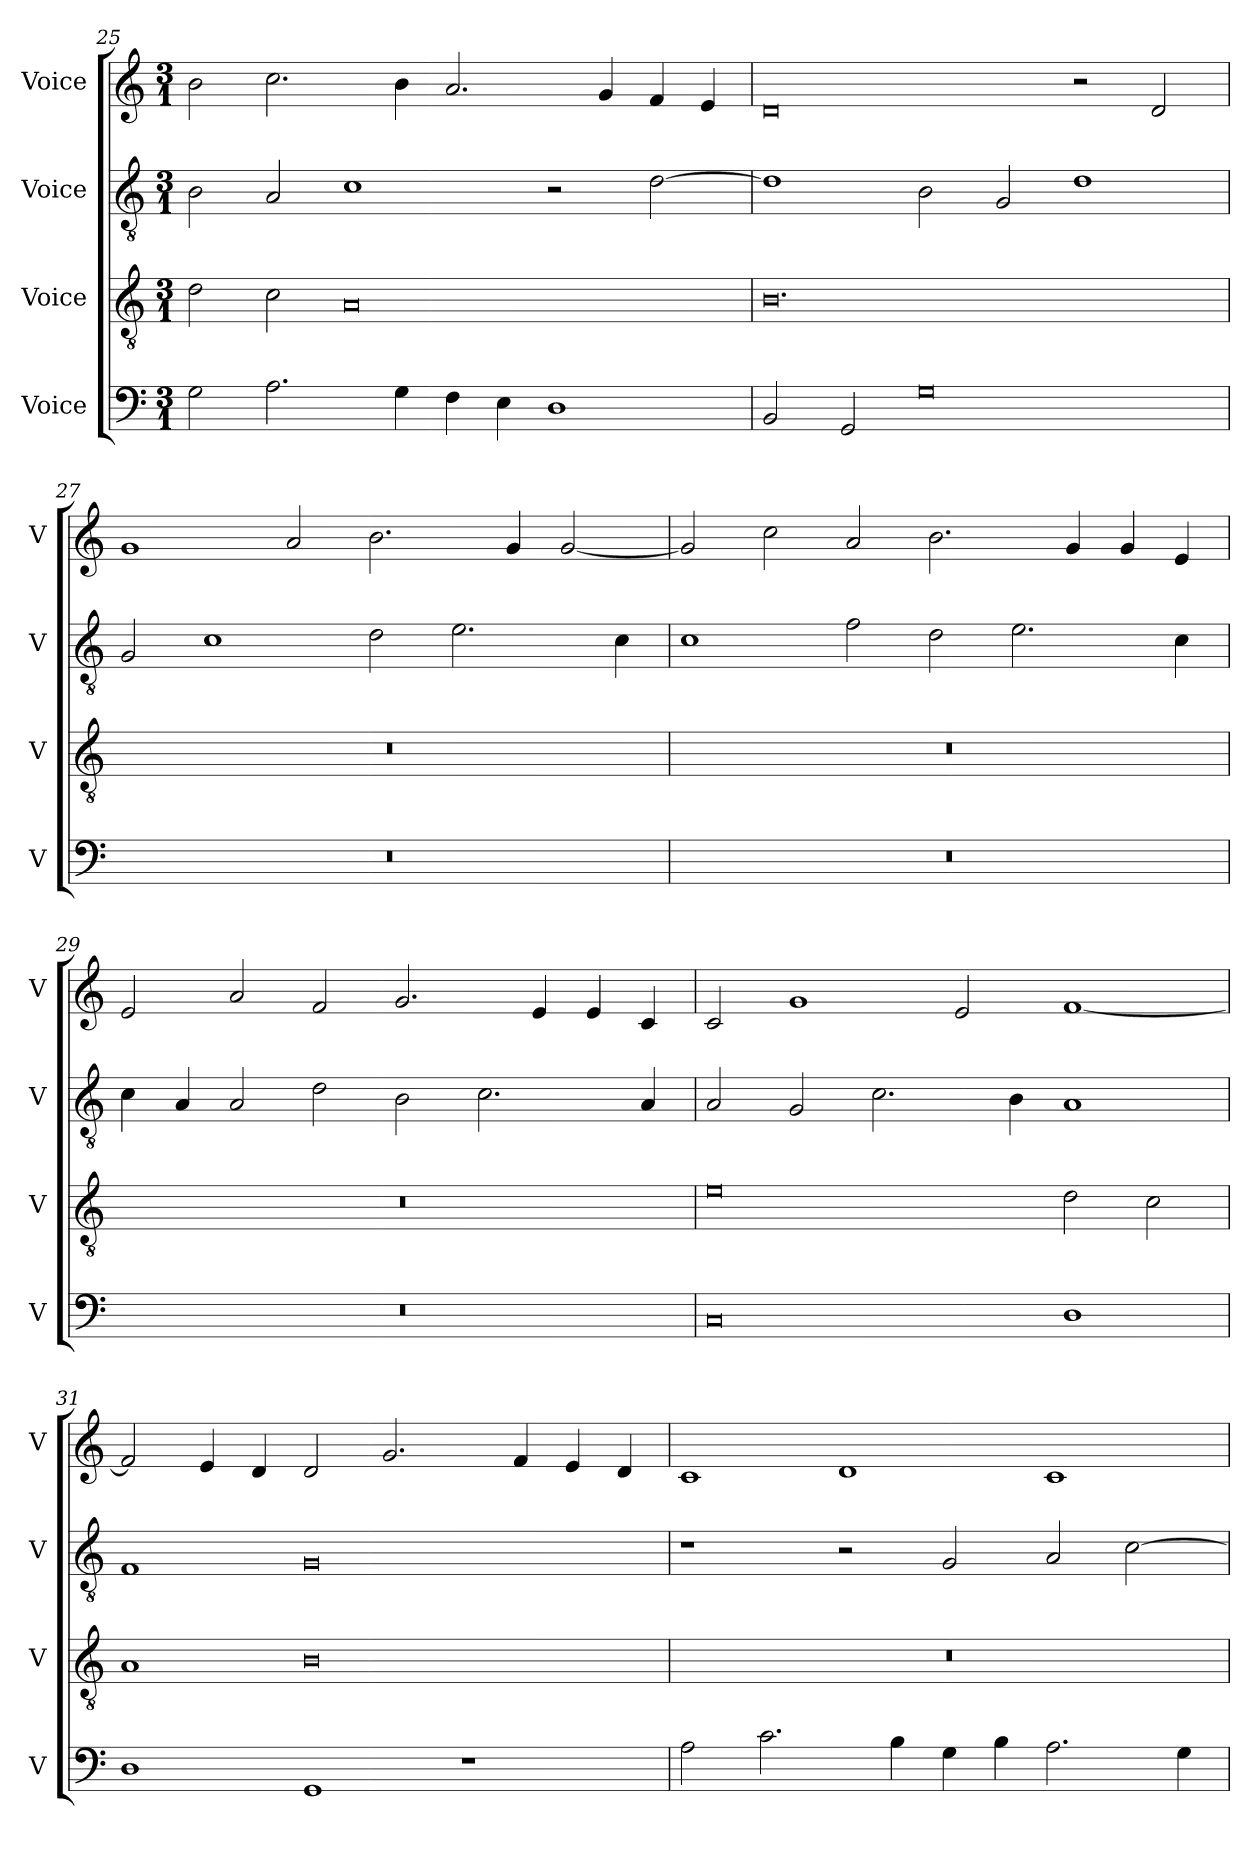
**kern	**kern	**kern	**kern
*part4	*part3	*part2	*part1
*staff4	*staff3	*staff2	*staff1
*I"Voice	*I"Voice	*I"Voice	*I"Voice
*I'V	*I'V	*I'V	*I'V
*clefF4	*clefGv2	*clefGv2	*clefG2
*k[]	*k[]	*k[]	*k[]
*M3/1	*M3/1	*M3/1	*M3/1
=25	=25	=25	=25
2G\	2d\	2B\	2b\
2.A\	2c\	2A/	2.cc\
.	0A	1c	.
4G\	.	.	4b\
4F\	.	.	2.a/
4E\	.	.	.
1D	.	2r	.
.	.	.	4g/
.	.	[2d\	4f/
.	.	.	4e/
!!LO:PB:g=z
=26	=26	=26	=26
2BB/	0.B	1d]	0d
2GG/	.	.	.
0G	.	2B\	.
.	.	2G/	.
.	.	1d	2r
.	.	.	2d/
=27	=27	=27	=27
0.r	0.r	2G/	1g
.	.	1c	.
.	.	.	2a/
.	.	2d\	2.b\
.	.	2.e\	.
.	.	.	4g/
.	.	.	[2g/
.	.	4c\	.
!!LO:LB:g=z
=28	=28	=28	=28
0.r	0.r	1c	2g/]
.	.	.	2cc\
.	.	2f\	2a/
.	.	2d\	2.b\
.	.	2.e\	.
.	.	.	4g/
.	.	.	4g/
.	.	4c\	4e/
=29	=29	=29	=29
0.r	0.r	4c\	2e/
.	.	4A/	.
.	.	2A/	2a/
.	.	2d\	2f/
.	.	2B\	2.g/
.	.	2.c\	.
.	.	.	4e/
.	.	.	4e/
.	.	4A/	4c/
!!LO:LB:g=z
=30	=30	=30	=30
0C	0e	2A/	2c/
.	.	2G/	1g
.	.	2.c\	.
.	.	.	2e/
.	.	4B\	.
1D	2d\	1A	[1f
.	2c\	.	.
=31	=31	=31	=31
1D	1A	1F	2f/]
.	.	.	4e/
.	.	.	4d/
1GG	0B	0G	2d/
.	.	.	2.g/
1r	.	.	.
.	.	.	4f/
.	.	.	4e/
.	.	.	4d/
!!LO:LB:g=z
=32	=32	=32	=32
2A\	0.r	1r	1c
2.c\	.	.	.
.	.	2r	1d
4B\	.	.	.
4G\	.	2G/	.
4B\	.	.	.
2.A\	.	2A/	1c
.	.	[2c\	.
4G\	.	.	.
=	=	=	=
*-	*-	*-	*-
